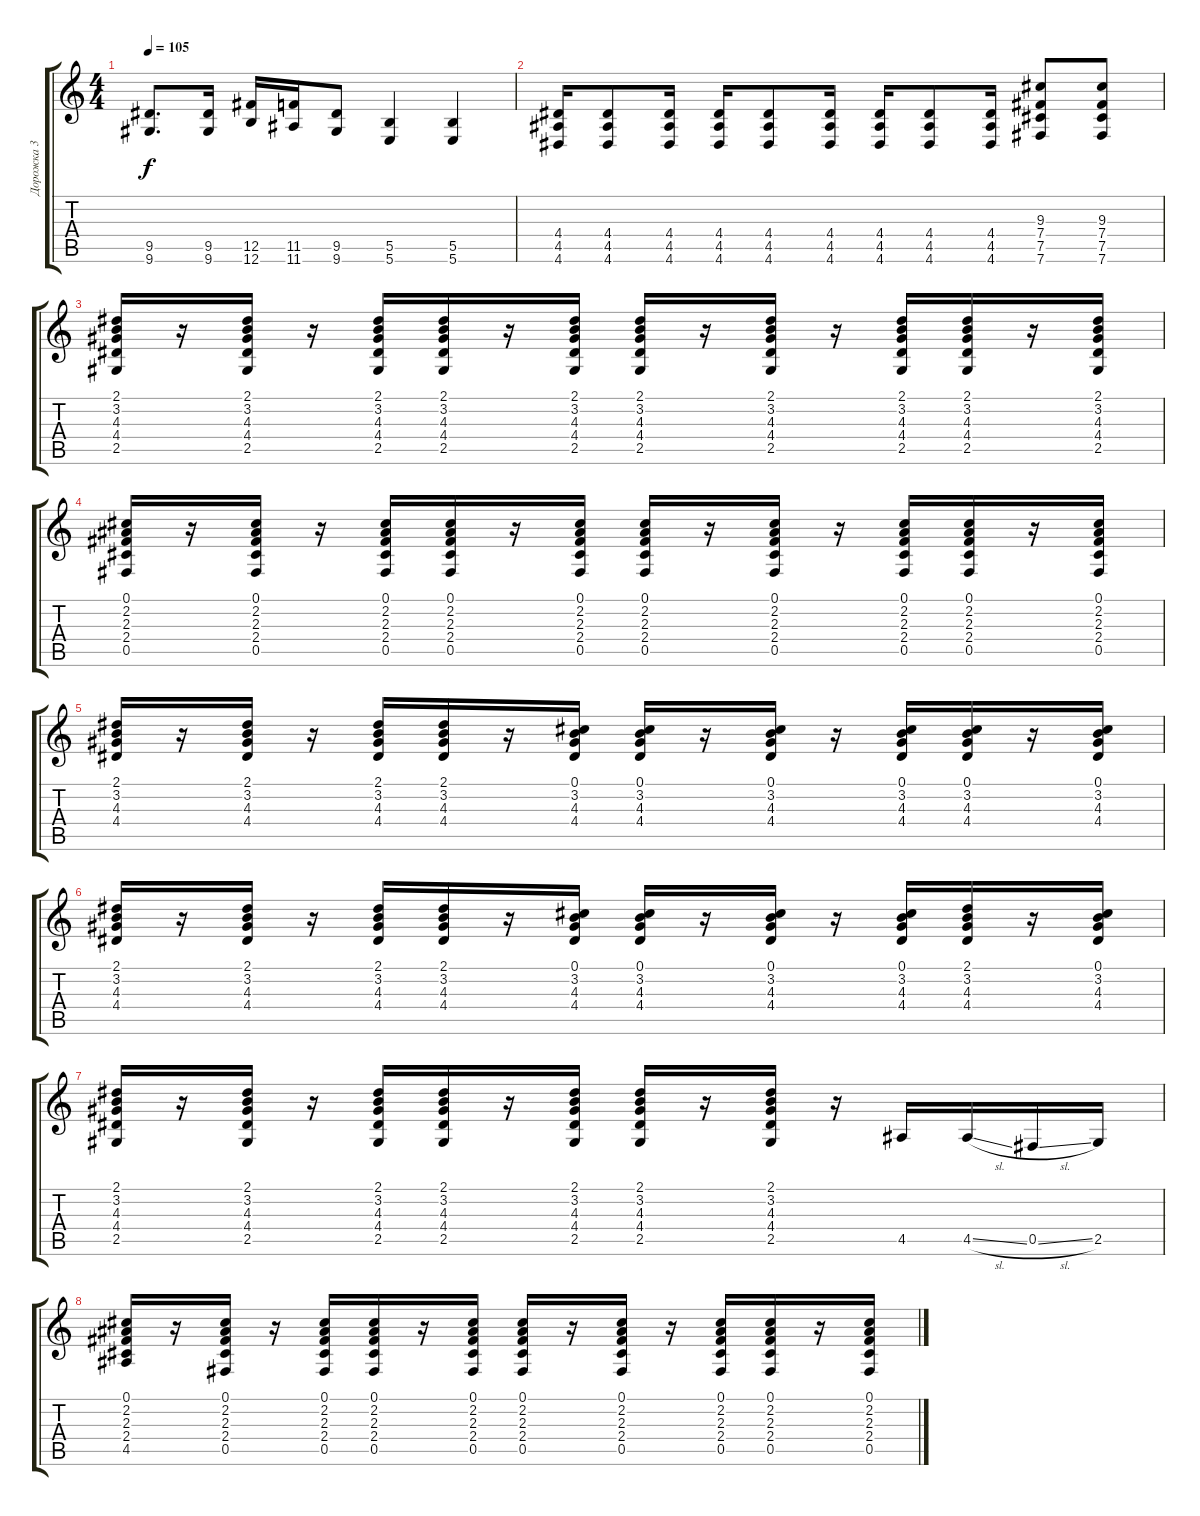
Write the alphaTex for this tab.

\track ("Дорожка 3" "Дорожка 3") {instrument distortionguitar}
\staff {score tabs}
\tuning (Db4 Ab3 E3 B2 Gb2 B1) {hide}
\ts (4 4)
\tempo 105
\clef g2
\ks c
(9.5 9.6).8{d dy f} (9.5 9.6).16 (12.5 12.6).16 (11.5 11.6).16 (9.5 9.6).8 (5.5 5.6).4 (5.5 5.6).4 |
(4.4 4.5 4.6).16 (4.4 4.5 4.6).8 (4.4 4.5 4.6).16 (4.4 4.5 4.6).16 (4.4 4.5 4.6).8 (4.4 4.5 4.6).16 (4.4 4.5 4.6).16 (4.4 4.5 4.6).8 (4.4 4.5 4.6).16 (9.3 7.4 7.5 7.6).8 (9.3 7.4 7.5 7.6).8 |
(2.1 3.2 4.3 4.4 2.5).16 r.16 (2.1 3.2 4.3 4.4 2.5).16 r.16 (2.1 3.2 4.3 4.4 2.5).16 (2.1 3.2 4.3 4.4 2.5).16 r.16 (2.1 3.2 4.3 4.4 2.5).16 (2.1 3.2 4.3 4.4 2.5).16 r.16 (2.1 3.2 4.3 4.4 2.5).16 r.16 (2.1 3.2 4.3 4.4 2.5).16 (2.1 3.2 4.3 4.4 2.5).16 r.16 (2.1 3.2 4.3 4.4 2.5).16 |
(0.1 2.2 2.3 2.4 0.5).16 r.16 (0.1 2.2 2.3 2.4 0.5).16 r.16 (0.1 2.2 2.3 2.4 0.5).16 (0.1 2.2 2.3 2.4 0.5).16 r.16 (0.1 2.2 2.3 2.4 0.5).16 (0.1 2.2 2.3 2.4 0.5).16 r.16 (0.1 2.2 2.3 2.4 0.5).16 r.16 (0.1 2.2 2.3 2.4 0.5).16 (0.1 2.2 2.3 2.4 0.5).16 r.16 (0.1 2.2 2.3 2.4 0.5).16 |
(2.1 3.2 4.3 4.4).16 r.16 (2.1 3.2 4.3 4.4).16 r.16 (2.1 3.2 4.3 4.4).16 (2.1 3.2 4.3 4.4).16 r.16 (0.1 3.2 4.3 4.4).16 (0.1 3.2 4.3 4.4).16 r.16 (0.1 3.2 4.3 4.4).16 r.16 (0.1 3.2 4.3 4.4).16 (0.1 3.2 4.3 4.4).16 r.16 (0.1 3.2 4.3 4.4).16 |
(2.1 3.2 4.3 4.4).16 r.16 (2.1 3.2 4.3 4.4).16 r.16 (2.1 3.2 4.3 4.4).16 (2.1 3.2 4.3 4.4).16 r.16 (0.1 3.2 4.3 4.4).16 (0.1 3.2 4.3 4.4).16 r.16 (0.1 3.2 4.3 4.4).16 r.16 (0.1 3.2 4.3 4.4).16 (2.1 3.2 4.3 4.4).16 r.16 (0.1 3.2 4.3 4.4).16 |
(2.1 3.2 4.3 4.4 2.5).16 r.16 (2.1 3.2 4.3 4.4 2.5).16 r.16 (2.1 3.2 4.3 4.4 2.5).16 (2.1 3.2 4.3 4.4 2.5).16 r.16 (2.1 3.2 4.3 4.4 2.5).16 (2.1 3.2 4.3 4.4 2.5).16 r.16 (2.1 3.2 4.3 4.4 2.5).16 r.16 4.5.16 4.5{sl}.16 0.5{sl}.16 2.5.16 |
(0.1 2.2 2.3 2.4 4.5).16 r.16 (0.1 2.2 2.3 2.4 0.5).16 r.16 (0.1 2.2 2.3 2.4 0.5).16 (0.1 2.2 2.3 2.4 0.5).16 r.16 (0.1 2.2 2.3 2.4 0.5).16 (0.1 2.2 2.3 2.4 0.5).16 r.16 (0.1 2.2 2.3 2.4 0.5).16 r.16 (0.1 2.2 2.3 2.4 0.5).16 (0.1 2.2 2.3 2.4 0.5).16 r.16 (0.1 2.2 2.3 2.4 0.5).16
